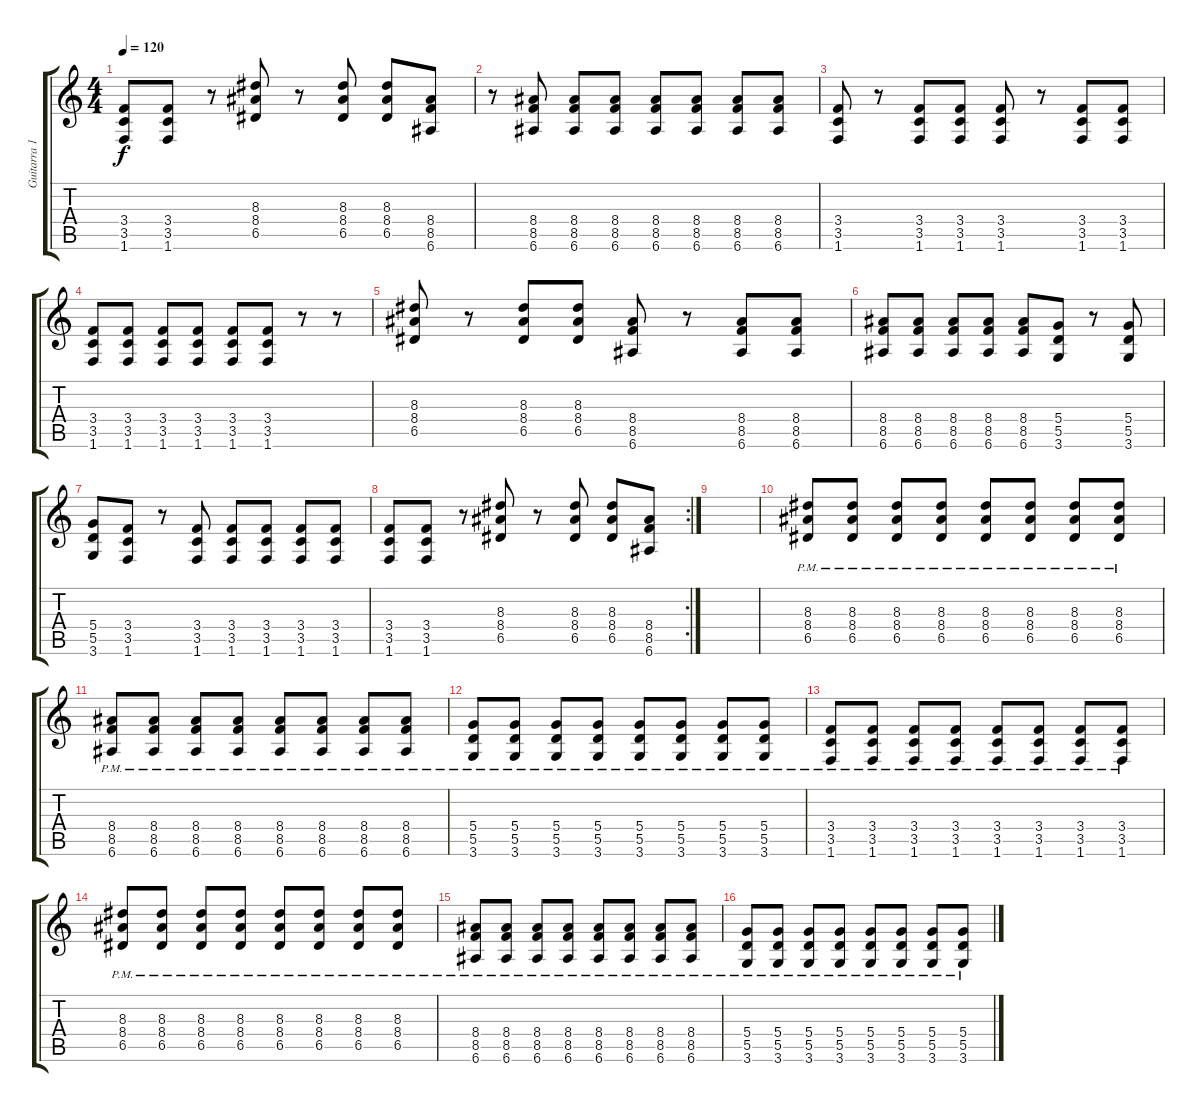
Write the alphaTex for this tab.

\track ("Guitarra 1" "Guitarra 1") {instrument overdrivenguitar}
\staff {score tabs}
\tuning (E4 B3 G3 D3 A2 E2) {hide}
\ts (4 4)
\tempo 120
\clef g2
\ks c
(3.4 3.5 1.6).8{dy f} (3.4 3.5 1.6).8 r.8 (8.3 8.4 6.5).8 r.8 (8.3 8.4 6.5).8 (8.3 8.4 6.5).8 (8.4 8.5 6.6).8 |
r.8 (8.4 8.5 6.6).8 (8.4 8.5 6.6).8 (8.4 8.5 6.6).8 (8.4 8.5 6.6).8 (8.4 8.5 6.6).8 (8.4 8.5 6.6).8 (8.4 8.5 6.6).8 |
(3.4 3.5 1.6).8 r.8 (3.4 3.5 1.6).8 (3.4 3.5 1.6).8 (3.4 3.5 1.6).8 r.8 (3.4 3.5 1.6).8 (3.4 3.5 1.6).8 |
(3.4 3.5 1.6).8 (3.4 3.5 1.6).8 (3.4 3.5 1.6).8 (3.4 3.5 1.6).8 (3.4 3.5 1.6).8 (3.4 3.5 1.6).8 r.8 r.8 |
(8.3 8.4 6.5).8 r.8 (8.3 8.4 6.5).8 (8.3 8.4 6.5).8 (8.4 8.5 6.6).8 r.8 (8.4 8.5 6.6).8 (8.4 8.5 6.6).8 |
(8.4 8.5 6.6).8 (8.4 8.5 6.6).8 (8.4 8.5 6.6).8 (8.4 8.5 6.6).8 (8.4 8.5 6.6).8 (5.4 5.5 3.6).8 r.8 (5.4 5.5 3.6).8 |
(5.4 5.5 3.6).8 (3.4 3.5 1.6).8 r.8 (3.4 3.5 1.6).8 (3.4 3.5 1.6).8 (3.4 3.5 1.6).8 (3.4 3.5 1.6).8 (3.4 3.5 1.6).8 |
\rc 2
(3.4 3.5 1.6).8 (3.4 3.5 1.6).8 r.8 (8.3 8.4 6.5).8 r.8 (8.3 8.4 6.5).8 (8.3 8.4 6.5).8 (8.4 8.5 6.6).8 |
|
(8.3{pm} 8.4{pm} 6.5{pm}).8 (8.3{pm} 8.4{pm} 6.5{pm}).8 (8.3{pm} 8.4{pm} 6.5{pm}).8 (8.3{pm} 8.4{pm} 6.5{pm}).8 (8.3{pm} 8.4{pm} 6.5{pm}).8 (8.3{pm} 8.4{pm} 6.5{pm}).8 (8.3{pm} 8.4{pm} 6.5{pm}).8 (8.3{pm} 8.4{pm} 6.5{pm}).8 |
(8.4{pm} 8.5{pm} 6.6{pm}).8 (8.4{pm} 8.5{pm} 6.6{pm}).8 (8.4{pm} 8.5{pm} 6.6{pm}).8 (8.4{pm} 8.5{pm} 6.6{pm}).8 (8.4{pm} 8.5{pm} 6.6{pm}).8 (8.4{pm} 8.5{pm} 6.6{pm}).8 (8.4{pm} 8.5{pm} 6.6{pm}).8 (8.4{pm} 8.5{pm} 6.6{pm}).8 |
(5.4{pm} 5.5{pm} 3.6{pm}).8 (5.4{pm} 5.5{pm} 3.6{pm}).8 (5.4{pm} 5.5{pm} 3.6{pm}).8 (5.4{pm} 5.5{pm} 3.6{pm}).8 (5.4{pm} 5.5{pm} 3.6{pm}).8 (5.4{pm} 5.5{pm} 3.6{pm}).8 (5.4{pm} 5.5{pm} 3.6{pm}).8 (5.4{pm} 5.5{pm} 3.6{pm}).8 |
(3.4{pm} 3.5{pm} 1.6{pm}).8 (3.4{pm} 3.5{pm} 1.6{pm}).8 (3.4{pm} 3.5{pm} 1.6{pm}).8 (3.4{pm} 3.5{pm} 1.6{pm}).8 (3.4{pm} 3.5{pm} 1.6{pm}).8 (3.4{pm} 3.5{pm} 1.6{pm}).8 (3.4{pm} 3.5{pm} 1.6{pm}).8 (3.4{pm} 3.5{pm} 1.6{pm}).8 |
(8.3{pm} 8.4{pm} 6.5{pm}).8 (8.3{pm} 8.4{pm} 6.5{pm}).8 (8.3{pm} 8.4{pm} 6.5{pm}).8 (8.3{pm} 8.4{pm} 6.5{pm}).8 (8.3{pm} 8.4{pm} 6.5{pm}).8 (8.3{pm} 8.4{pm} 6.5{pm}).8 (8.3{pm} 8.4{pm} 6.5{pm}).8 (8.3{pm} 8.4{pm} 6.5{pm}).8 |
(8.4{pm} 8.5{pm} 6.6{pm}).8 (8.4{pm} 8.5{pm} 6.6{pm}).8 (8.4{pm} 8.5{pm} 6.6{pm}).8 (8.4{pm} 8.5{pm} 6.6{pm}).8 (8.4{pm} 8.5{pm} 6.6{pm}).8 (8.4{pm} 8.5{pm} 6.6{pm}).8 (8.4{pm} 8.5{pm} 6.6{pm}).8 (8.4{pm} 8.5{pm} 6.6{pm}).8 |
(5.4{pm} 5.5{pm} 3.6{pm}).8 (5.4{pm} 5.5{pm} 3.6{pm}).8 (5.4{pm} 5.5{pm} 3.6{pm}).8 (5.4{pm} 5.5{pm} 3.6{pm}).8 (5.4{pm} 5.5{pm} 3.6{pm}).8 (5.4{pm} 5.5{pm} 3.6{pm}).8 (5.4{pm} 5.5{pm} 3.6{pm}).8 (5.4{pm} 5.5{pm} 3.6{pm}).8
